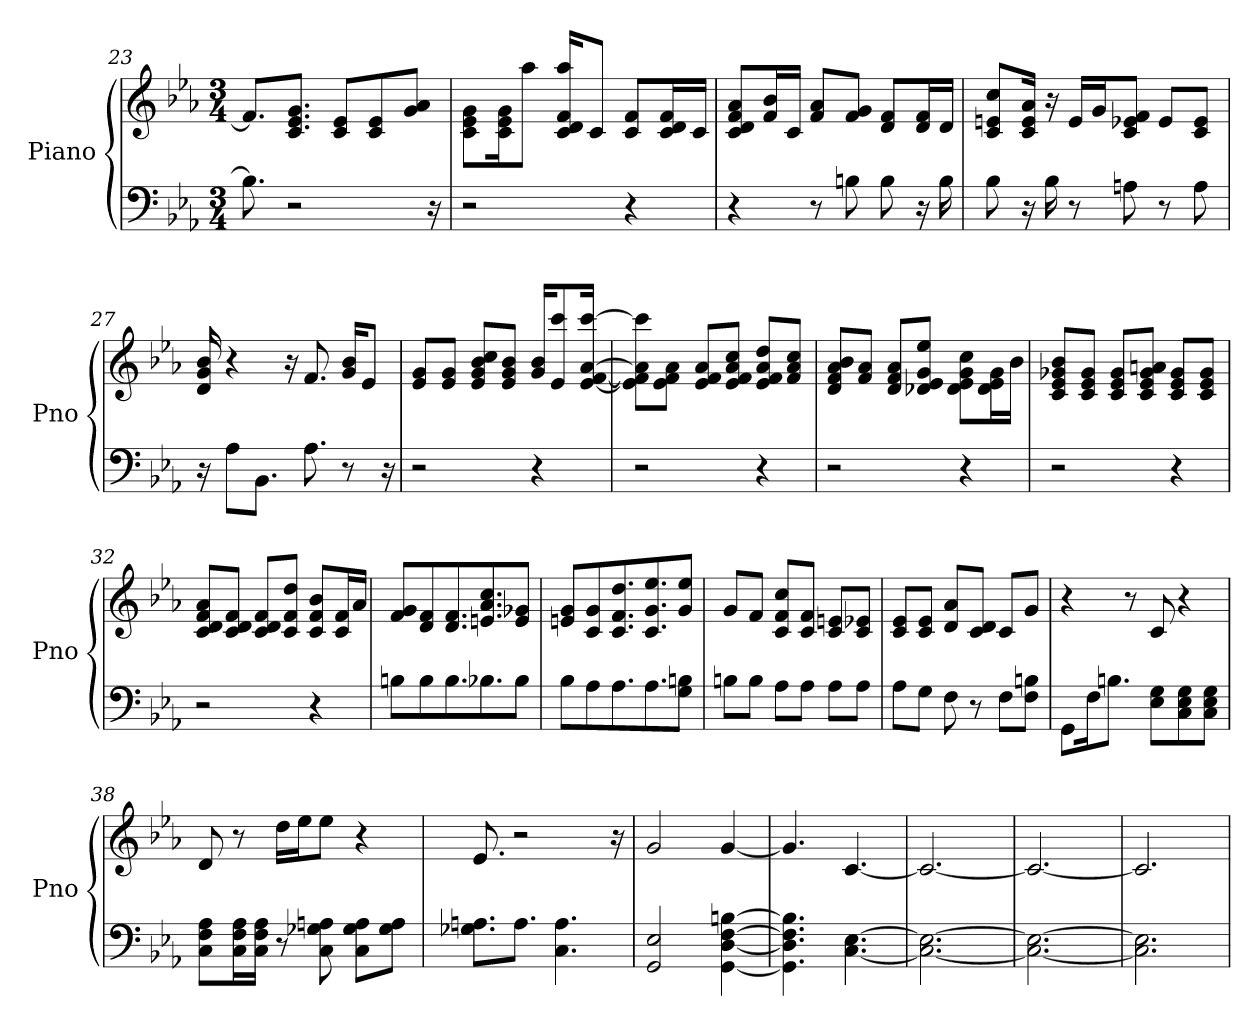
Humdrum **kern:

**kern	**kern
*part1	*part1
*staff2	*staff1
*I"Piano	*
*I'Pno	*
*clefF4	*clefG2
*k[b-e-a-]	*k[b-e-a-]
*E-:	*E-:
*M3/4	*M3/4
=23	=23
8.B]	8.f/L]
2r	8.g/ 8.e-/ 8.c/J
.	8e-/ 8c/L
.	8e-/ 8c/
.	8a-/ 8g/J
16r	.
=24	=24
2r	8g\ 8e-\ 8c\L
.	16g\ 16e-\ 16c\K
.	8aa-\J
.	16f/ 16aa-/ 16d/ 16c/KL
.	8c/J
4r	8f/ 8c/L
.	16d/ 16c/ 16f/L
.	16c/JJ
=25	=25
4r	8a-/ 8f/ 8c/ 8d/L
.	16b-/ 16f/L
.	16c/JJ
8r	8f/ 8a-/L
8B	8g/ 8f/J
8B	8f/ 8d/L
16r	16f/ 16d/L
16B	16d/JJ
=26	=26
8B-	8cc/ 8c/ 8e/L
16r	16a-/ 16c/ 16e/Jk
16B-	16r
8r	16e/LL
.	16g/J
8A	8f/ 8c/ 8e-/J
8r	8e-/L
8A	8e-/ 8c/J
=27	=27
16r	16g 16b- 16d
8A-\L	4r
8.BB-\J	.
.	16r
8.A-	8.f
8r	16b-/ 16g/KL
.	8e-/J
16r	.
=28	=28
2r	8e-/ 8g/L
.	8g/ 8e-/J
.	8g/ 8e-/ 8cc/ 8b-/L
.	8b-/ 8g/ 8e-/J
4r	16b-/ 16g/KL
.	8e-/ 8ccc/
.	[16ccc/ [16a-/ [16e-/ [16f/Jk
=29	=29
2r	8ccc]\ 8a-]\ 8e-]\ 8f]\L
.	8a-\ 8f\ 8e-\J
.	8a-/ 8e-/ 8f/L
.	8cc/ 8a-/ 8e-/ 8f/J
4r	8dd/ 8a-/ 8f/ 8e-/L
.	8a-/ 8cc/ 8f/J
=30	=30
2r	8a-/ 8b-/ 8d/ 8f/L
.	8a-/ 8f/J
.	8a-/ 8d/ 8f/L
.	8g/ 8ee-/ 8e-/ 8d-/J
4r	8cc\ 8g\ 8e-\ 8d-\L
.	16g\ 16e-\ 16d-\L
.	16b-\JJ
=31	=31
2r	8b-/ 8e-/ 8g-/ 8c/L
.	8g-/ 8e-/ 8c/J
.	8g-/ 8e-/ 8c/L
.	8g-/ 8a/ 8e-/ 8c/J
4r	8g-/ 8e-/ 8c/L
.	8g-/ 8e-/ 8c/J
=32	=32
2r	8a-/ 8c/ 8d/ 8f/L
.	8c/ 8f/ 8d/J
.	8d/ 8f/ 8c/L
.	8f/ 8dd/ 8c/J
4r	8b-/ 8c/ 8f/L
.	16c/ 16f/L
.	16a-/JJ
=33	=33
8B\L	8g/ 8f/L
8B\J	8f/ 8d/J
8.B\L	8.d/ 8.f/L
8.B-\J	8.a-/ 8.cc/ 8.e/J
8B-J	8e 8g-J
=34	=34
8B-\L	8e/ 8g/L
8A-\J	8g/ 8c/J
8.A-\L	8.f/ 8.c/ 8.dd/L
8.A-\J	8.g/ 8.ee-/ 8.c/J
8G 8BJ	8g 8ee-J
=35	=35
8B\L	8g/L
8B\J	8f/J
8A-\L	8cc/ 8f/ 8c/L
8A-\J	8f/ 8c/J
8A-\L	8c/ 8e/L
8A-\J	8c/ 8e-/J
=36	=36
8A-\L	8c/ 8e-/L
8G\J	8e-/ 8c/J
8F	8a-/ 8d/L
8r	8c/ 8d/J
8F\L	8c/L
8B\ 8F\J	8g/J
=37	=37
8GG\L	4r
16F\K	.
8.B\J	.
.	8r
8E-\ 8G\L	8c
8G\ 8E-\ 8C\	4r
8G\ 8E-\ 8C\J	.
=38	=38
8A-\ 8F\ 8C\L	8d
16A-\ 16F\ 16C\L	8r
16A-\ 16F\ 16C\JJ	.
8r	16dd\LL
.	16ee-\J
8C 8A 8G-	8ee-\J
8A\ 8G-\ 8C\L	4r
8G-\ 8A\J	.
=39	=39
8.G-\ 8.A\L	8.e-
8.A\J	2r
4.A 4.C	.
.	16r
=40	=40
2GG 2E-	2g
[4GG [4D [4F [4B	[4g
=41	=41
4.GG] 4.D] 4.F] 4.B]	4.g]
[4.C [4.E-	[4.c
=42	=42
2.C_ 2.E-_	2.c_
=43	=43
2.C_ 2.E-_	2.c_
=44	=44
2.C] 2.E-]	2.c]
=	=
*-	*-
